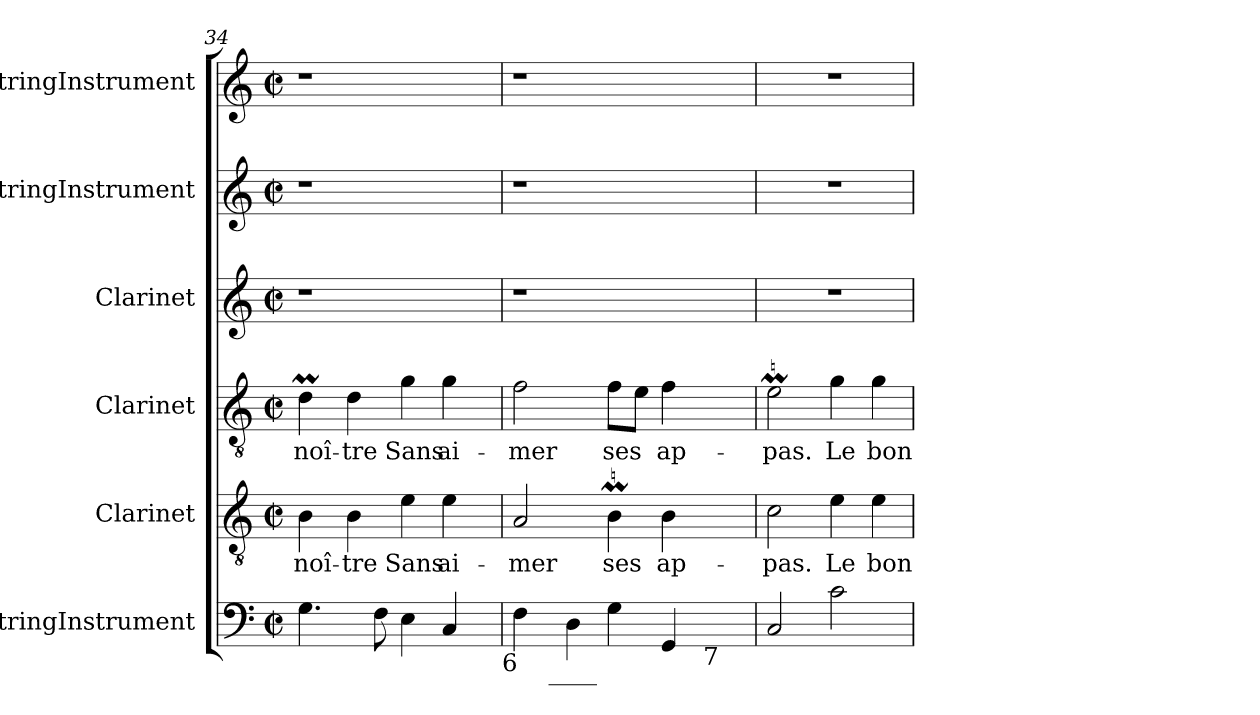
**kern	**kern	**text	**kern	**text	**kern	**kern	**kern
*part6	*part5	*part5	*part4	*part4	*part3	*part2	*part1
*staff6	*staff5	*staff5	*staff4	*staff4	*staff3	*staff2	*staff1
*I"StringInstrument	*I"Clarinet	*	*I"Clarinet	*	*I"Clarinet	*I"StringInstrument	*I"StringInstrument
*I'Str	*I'Cl	*	*I'Cl	*	*I'Cl	*I'Str	*I'Str
*clefF4	*clefGv2	*	*clefGv2	*	*clefG2	*clefG2	*clefG2
*	*ITrd1c2	*	*ITrd1c2	*	*ITrd1c2	*	*
*k[]	*k[b-e-]	*	*k[b-e-]	*	*k[b-e-]	*k[]	*k[]
*C:	*B-:	*	*B-:	*	*B-:	*C:	*C:
*M2/2	*M2/2	*	*M2/2	*	*M2/2	*M2/2	*M2/2
*met(c|)	*met(c|)	*	*met(c|)	*	*met(c|)	*met(c|)	*met(c|)
=34	=34	=34	=34	=34	=34	=34	=34
4.G\	4A\	-noî-	4cM\	-noî-	1r	1r	1r
.	4A\	-tre	4c\	-tre	.	.	.
8F\	.	.	.	.	.	.	.
4E\	4d\	Sans	4f\	Sans	.	.	.
4C/	4d\	ai-	4f\	ai-	.	.	.
16ryy	16ryy	.	16ryy	.	16ryy	16ryy	16ryy
!LO:TX:b:t=6	!	!	!	!	!	!	!
=35	=35	=35	=35	=35	=35	=35	=35
!LO:TX:b:t=6\n5	!	!	!	!	!	!	!
*^	*	*	*	*	*	*	*
4F\	8.ryy	2G/	-mer	2e-\	-mer	1r	1r	1r
!	!LO:TX:b:t=____	!	!	!	!	!	!	!
.	1ryy	.	.	.	.	.	.	.
4D\	.	.	.	.	.	.	.	.
4G\	.	4AM\	ses	8e-\L	ses	.	.	.
.	.	.	.	8d\J	.	.	.	.
4GG/	.	4A\	ap-	4e-\	ap-	.	.	.
!LO:TX:b:t=7	!	!	!	!	!	!	!	!
4ryy	.	4ryy	.	4ryy	.	4ryy	4ryy	4ryy
.	16ryy	.	.	.	.	.	.	.
!LO:TX:b:t=_____	!	!	!	!	!	!	!	!
*v	*v	*	*	*	*	*	*	*
=36	=36	=36	=36	=36	=36	=36	=36
2C/	2B-\	-pas.	2dM\	-pas.	1r	1r	1r
2c\	4d\	Le	4f\	Le	.	.	.
.	4d\	bon-	4f\	bon-	.	.	.
=	=	=	=	=	=	=	=
*-	*-	*-	*-	*-	*-	*-	*-
